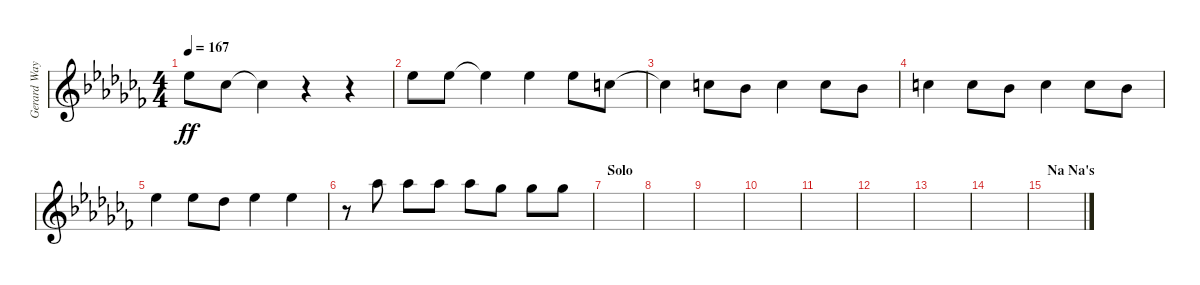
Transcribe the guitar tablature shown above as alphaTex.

\track ("Gerard Way" "Gerard Way") {instrument distortionguitar}
\staff {score}
\tuning (E4 B3 G3 D3 A2 E2 B1) {hide}
\ts (4 4)
\tempo 167
\clef g2
\ks abminor
4.2.8{dy ff} 0.2.8 0.2{t}.4 r.4 r.4 |
4.2.8 4.2.8 4.2{t}.4 4.2.4 4.2.8 1.2.8 |
1.2{t}.4 1.2.8 3.3.8 1.2.4 1.2.8 3.3.8 |
1.2.4 1.2.8 3.3.8 1.2.4 1.2.8 3.3.8 |
4.2.4 4.2.8 2.2.8 4.2.4 4.2.4 |
r.8 4.1.8 4.1.8 4.1.8 4.1.8 2.1.8 2.1.8 2.1.8 |
\section ("" "Solo")
|
|
|
|
|
|
|
|
\section ("" "Na Na's")
